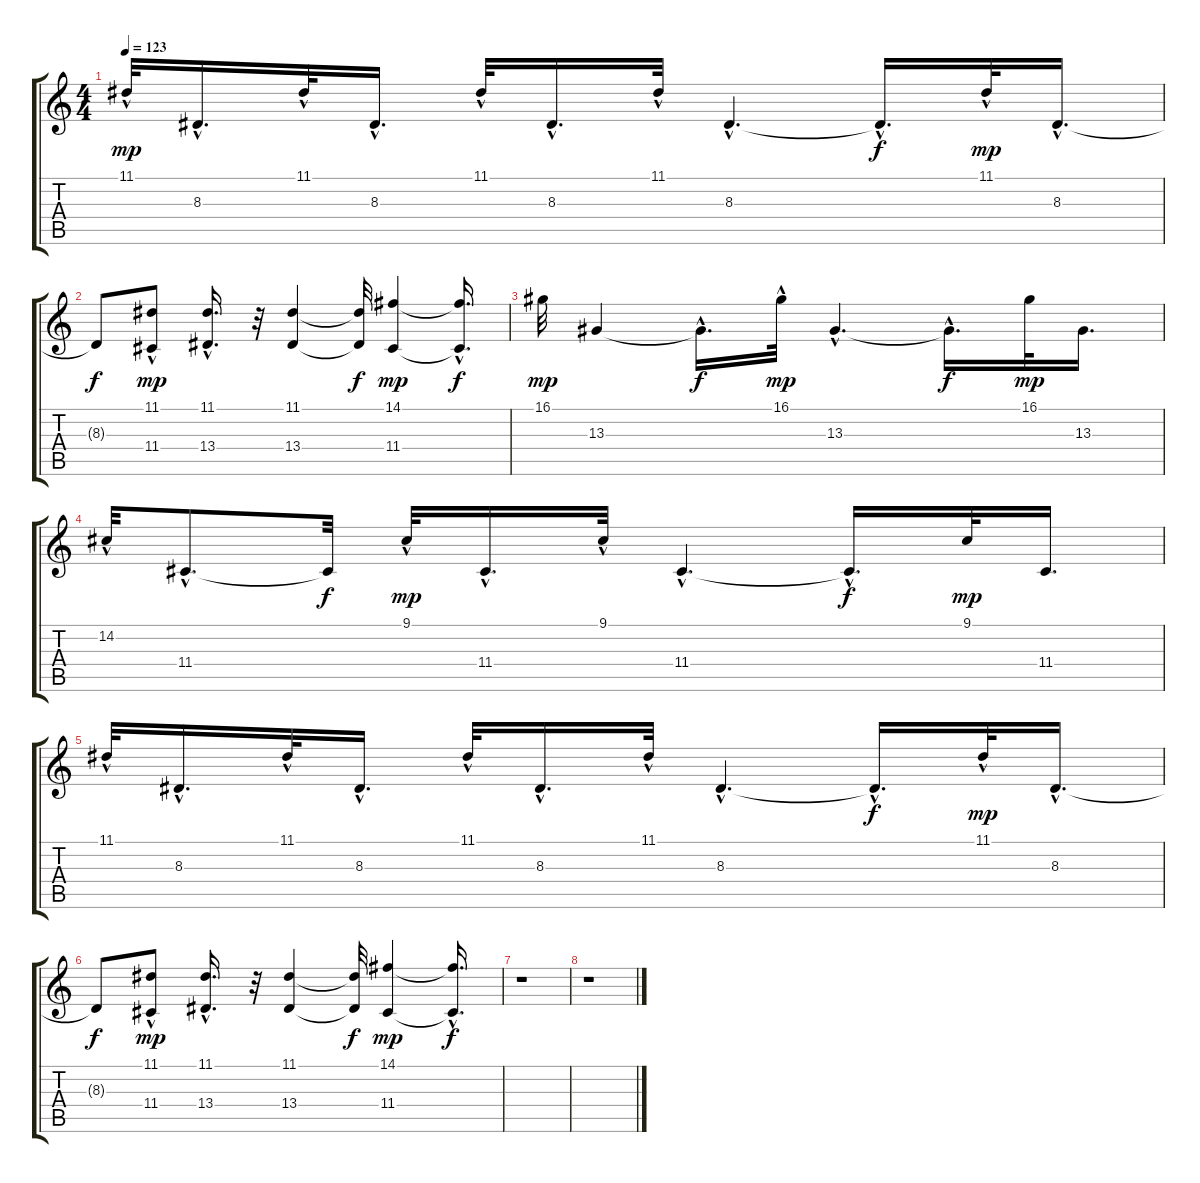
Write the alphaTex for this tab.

\track "" {instrument synthvoice}
\staff {score tabs}
\tuning (E4 B3 G3 D3 A2 E2) {hide}
\ts (4 4)
\tempo 123
\clef g2
\ks c
11.1{hac}.32{dy mp} 8.3{hac}.16{d} 11.1{hac}.32 8.3{hac}.16{d} 11.1{hac}.32 8.3{hac}.16{d} 11.1{hac}.32 8.3{hac}.4{d} 8.3{hac t}.16{d dy f} 11.1{hac}.32{dy mp} 8.3{hac}.16{d} |
8.3{t}.8{dy f} (11.1{hac} 11.4).8{dy mp} (11.1{hac} 13.4{hac}).16{d} r.32 (11.1 13.4).4 (11.1{t} 13.4{t}).32{dy f} (14.1 11.4).4{dy mp} (14.1{hac t} 11.4{hac t}).16{d dy f} |
16.1.32{dy mp} 13.3.4 13.3{hac t}.16{d dy f} 16.1{hac}.32{dy mp} 13.3{hac}.4{d} 13.3{hac t}.16{d dy f} 16.1.32{dy mp} 13.3.16{d} |
14.2{hac}.32 11.4{hac}.8{d} 11.4{t}.32{dy f} 9.1{hac}.32{dy mp} 11.4{hac}.16{d} 9.1{hac}.32 11.4{hac}.4{d} 11.4{hac t}.16{d dy f} 9.1.32{dy mp} 11.4.16{d} |
11.1{hac}.32 8.3{hac}.16{d} 11.1{hac}.32 8.3{hac}.16{d} 11.1{hac}.32 8.3{hac}.16{d} 11.1{hac}.32 8.3{hac}.4{d} 8.3{hac t}.16{d dy f} 11.1{hac}.32{dy mp} 8.3{hac}.16{d} |
8.3{t}.8{dy f} (11.1{hac} 11.4).8{dy mp} (11.1{hac} 13.4{hac}).16{d} r.32 (11.1 13.4).4 (11.1{t} 13.4{t}).32{dy f} (14.1 11.4).4{dy mp} (14.1{hac t} 11.4{hac t}).16{d dy f} |
r.1 |
r.1
